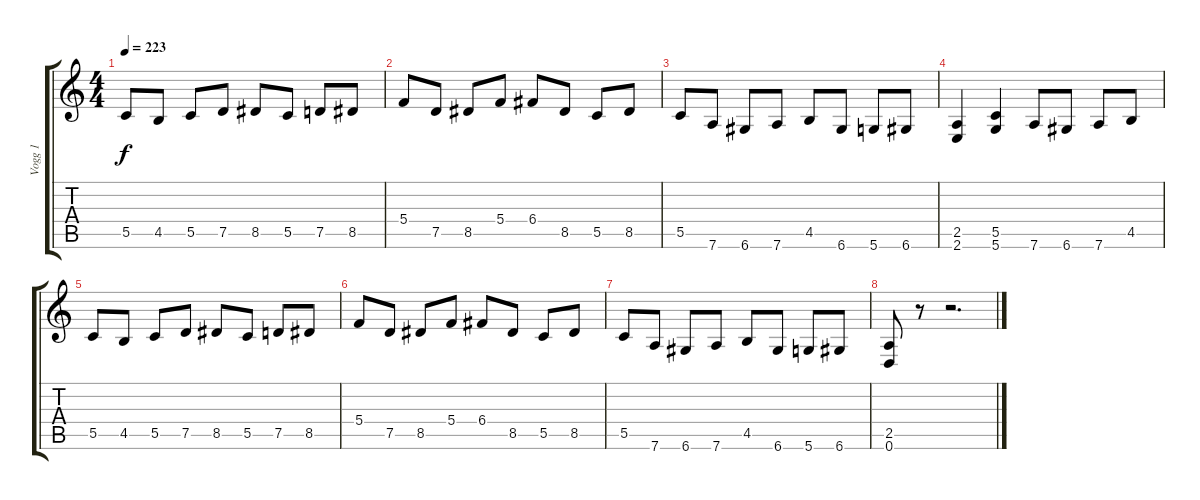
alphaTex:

\track ("Vogg 1" "Vogg 1") {instrument distortionguitar}
\staff {score tabs}
\tuning (D4 A3 F3 C3 G2 D2) {hide}
\ts (4 4)
\tempo 223
\clef g2
\ks c
5.5.8{dy f} 4.5.8 5.5.8 7.5.8 8.5.8 5.5.8 7.5.8 8.5.8 |
5.4.8 7.5.8 8.5.8 5.4.8 6.4.8 8.5.8 5.5.8 8.5.8 |
5.5.8 7.6.8 6.6.8 7.6.8 4.5.8 6.6.8 5.6.8 6.6.8 |
(2.5 2.6).4 (5.5 5.6).4 7.6.8 6.6.8 7.6.8 4.5.8 |
5.5.8 4.5.8 5.5.8 7.5.8 8.5.8 5.5.8 7.5.8 8.5.8 |
5.4.8 7.5.8 8.5.8 5.4.8 6.4.8 8.5.8 5.5.8 8.5.8 |
5.5.8 7.6.8 6.6.8 7.6.8 4.5.8 6.6.8 5.6.8 6.6.8 |
(2.5 0.6).8 r.8 r.2{d}
